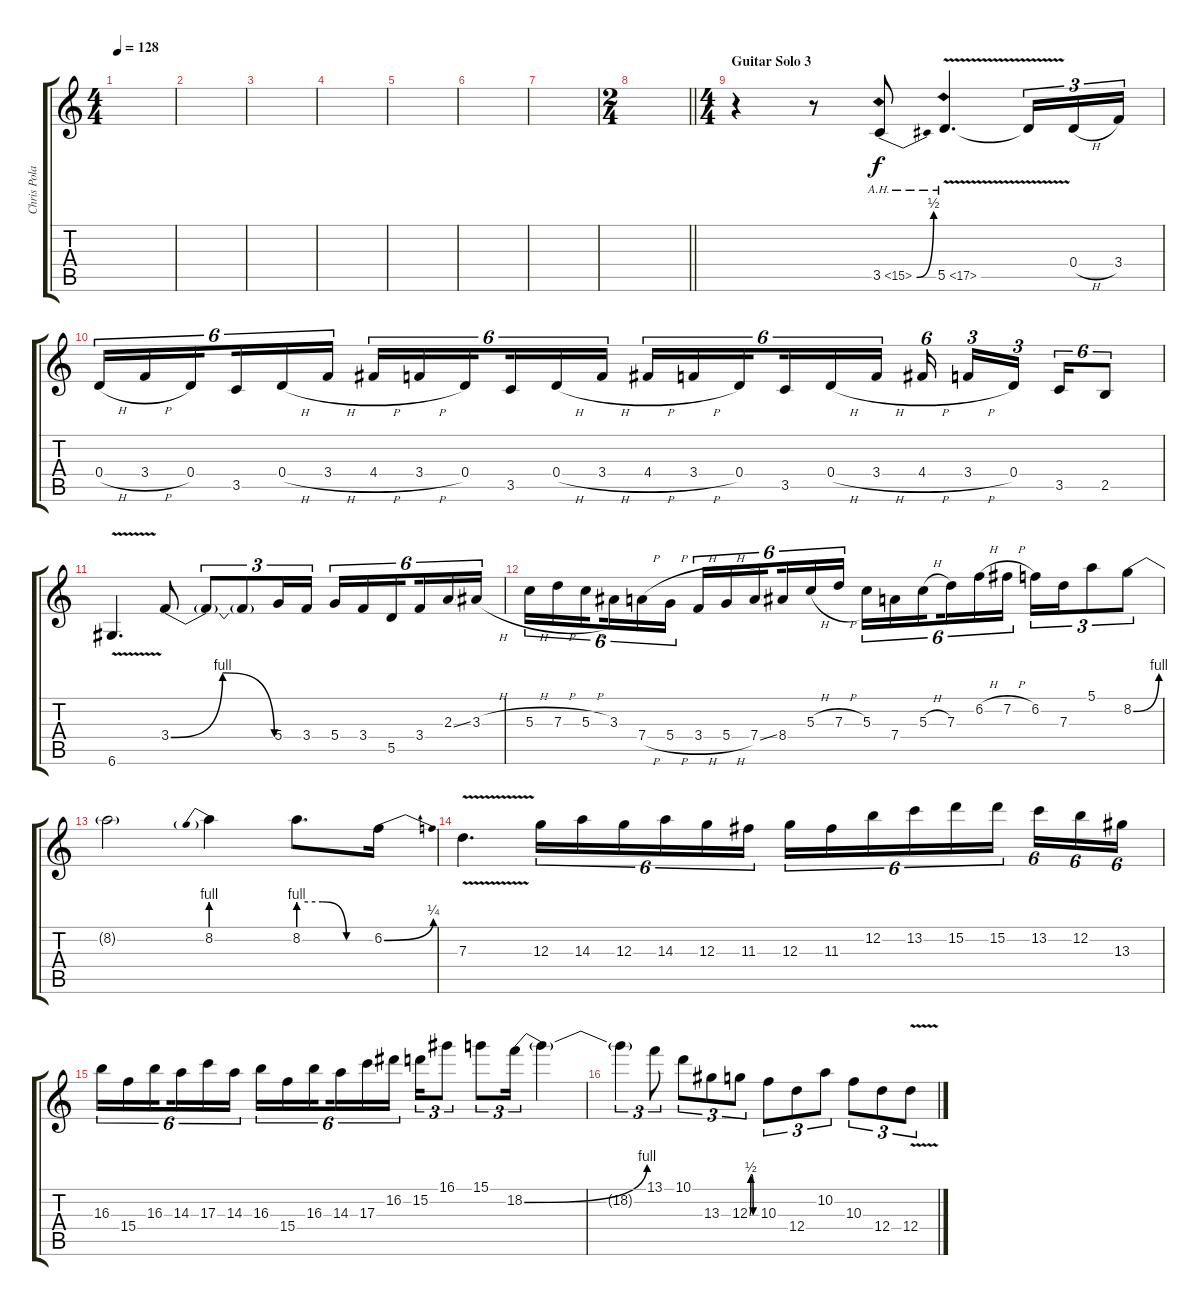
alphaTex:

\track ("Chris Poland - Lead" "Chris Pola") {instrument distortionguitar}
\staff {score tabs}
\tuning (E4 B3 G3 D3 A2 D2) {hide}
\ts (4 4)
\tempo 128
\clef g2
\ks c
|
|
|
|
|
|
|
\ts (2 4)
\barLineRight lightlight
|
\ts (4 4)
\section ("" "Guitar Solo 3")
r.4 r.8 3.5{be (bend 0 0 60 2) ah 12}.8 5.5{ah 12 v}.4{d} 5.5{t}.16{tu (3 2)} 0.4{h}.16{tu (3 2)} 3.4.16{tu (3 2)} |
0.4{h}.16{tu (6 4)} 3.4{h}.16{tu (6 4)} 0.4.16{tu (6 4) beam splitsecondary} 3.5.16{tu (6 4)} 0.4{h}.16{tu (6 4)} 3.4{h}.16{tu (6 4)} 4.4{h}.16{tu (6 4)} 3.4{h}.16{tu (6 4)} 0.4.16{tu (6 4) beam splitsecondary} 3.5.16{tu (6 4)} 0.4{h}.16{tu (6 4)} 3.4{h}.16{tu (6 4)} 4.4{h}.16{tu (6 4)} 3.4{h}.16{tu (6 4)} 0.4.16{tu (6 4) beam splitsecondary} 3.5.16{tu (6 4)} 0.4{h}.16{tu (6 4)} 3.4{h}.16{tu (6 4)} 4.4{h}.16{tu (6 4)} 3.4{h}.16{tu (3 2)} 0.4.16{tu (3 2)} 3.5.16{tu (6 4)} 2.5.8{tu (6 4)} |
6.6{v}.4{d} 3.4{be (bendrelease 0 0 15 4 45 4 60 0)}.8 3.4{t}.8{tu (3 2)} 3.4{t}.8{tu (3 2)} 5.4.16{tu (3 2)} 3.4.16{tu (3 2)} 5.4.16{tu (6 4)} 3.4.16{tu (6 4)} 5.5.16{tu (6 4) beam splitsecondary} 3.4.16{tu (6 4)} 2.3{ss}.16{tu (6 4)} 3.3{h}.16{tu (6 4)} |
5.3{h}.16{tu (6 4)} 7.3{h}.16{tu (6 4)} 5.3{h}.16{tu (6 4) beam splitsecondary} 3.3.16{tu (6 4)} 7.4{h}.16{tu (6 4)} 5.4{h}.16{tu (6 4)} 3.4{h}.16{tu (6 4)} 5.4{h}.16{tu (6 4)} 7.4{ss}.16{tu (6 4) beam splitsecondary} 8.4.16{tu (6 4)} 5.3{h}.16{tu (6 4)} 7.3{h}.16{tu (6 4)} 5.3.16{tu (6 4)} 7.4.16{tu (6 4)} 5.3{h}.16{tu (6 4) beam splitsecondary} 7.3.16{tu (6 4)} 6.2{h}.16{tu (6 4)} 7.2{h}.16{tu (6 4)} 6.2.16{tu (3 2)} 7.3.16{tu (3 2)} 5.1.8{tu (3 2)} 8.2{be (bend 0 0 60 4)}.8{tu (3 2)} |
8.2{t}.2 8.2{be (prebend 0 4 60 4)}.4 8.2{be (custom 0 4 20 4 40 0 60 0)}.8{d} 6.2{be (bend 0 0 60 1)}.16 |
7.3{v}.4{d} 12.3.16{tu (6 4)} 14.3.16{tu (6 4)} 12.3.16{tu (6 4)} 14.3.16{tu (6 4)} 12.3.16{tu (6 4)} 11.3.16{tu (6 4) beam splitsecondary} 12.3.16{tu (6 4)} 11.3.16{tu (6 4)} 12.2.16{tu (6 4)} 13.2.16{tu (6 4)} 15.2.16{tu (6 4)} 15.2.16{tu (6 4) beam splitsecondary} 13.2.16{tu (6 4)} 12.2.16{tu (6 4)} 13.3.16{tu (6 4)} |
16.3.16{tu (6 4)} 15.4.16{tu (6 4)} 16.3.16{tu (6 4) beam splitsecondary} 14.3.16{tu (6 4)} 17.3.16{tu (6 4)} 14.3.16{tu (6 4)} 16.3.16{tu (6 4)} 15.4.16{tu (6 4)} 16.3.16{tu (6 4) beam splitsecondary} 14.3.16{tu (6 4)} 17.3.16{tu (6 4)} 16.2.16{tu (6 4)} 15.2.16{tu (3 2)} 16.1.8{tu (3 2)} 15.1.8{tu (3 2)} 18.2{be (bend 0 0 60 4)}.16{tu (3 2)} 18.2{t}.4 |
18.2{t}.4{tu (3 2)} 13.1.8{tu (3 2)} 10.1.8{tu (3 2)} 13.3.8{tu (3 2)} 12.3{be (custom 0 0 10 2 20 2 30 0 60 0)}.8{tu (3 2)} 10.3.8{tu (3 2)} 12.4.8{tu (3 2)} 10.2.8{tu (3 2)} 10.3.8{tu (3 2)} 12.4.8{tu (3 2)} 12.4{v}.8{tu (3 2)}
